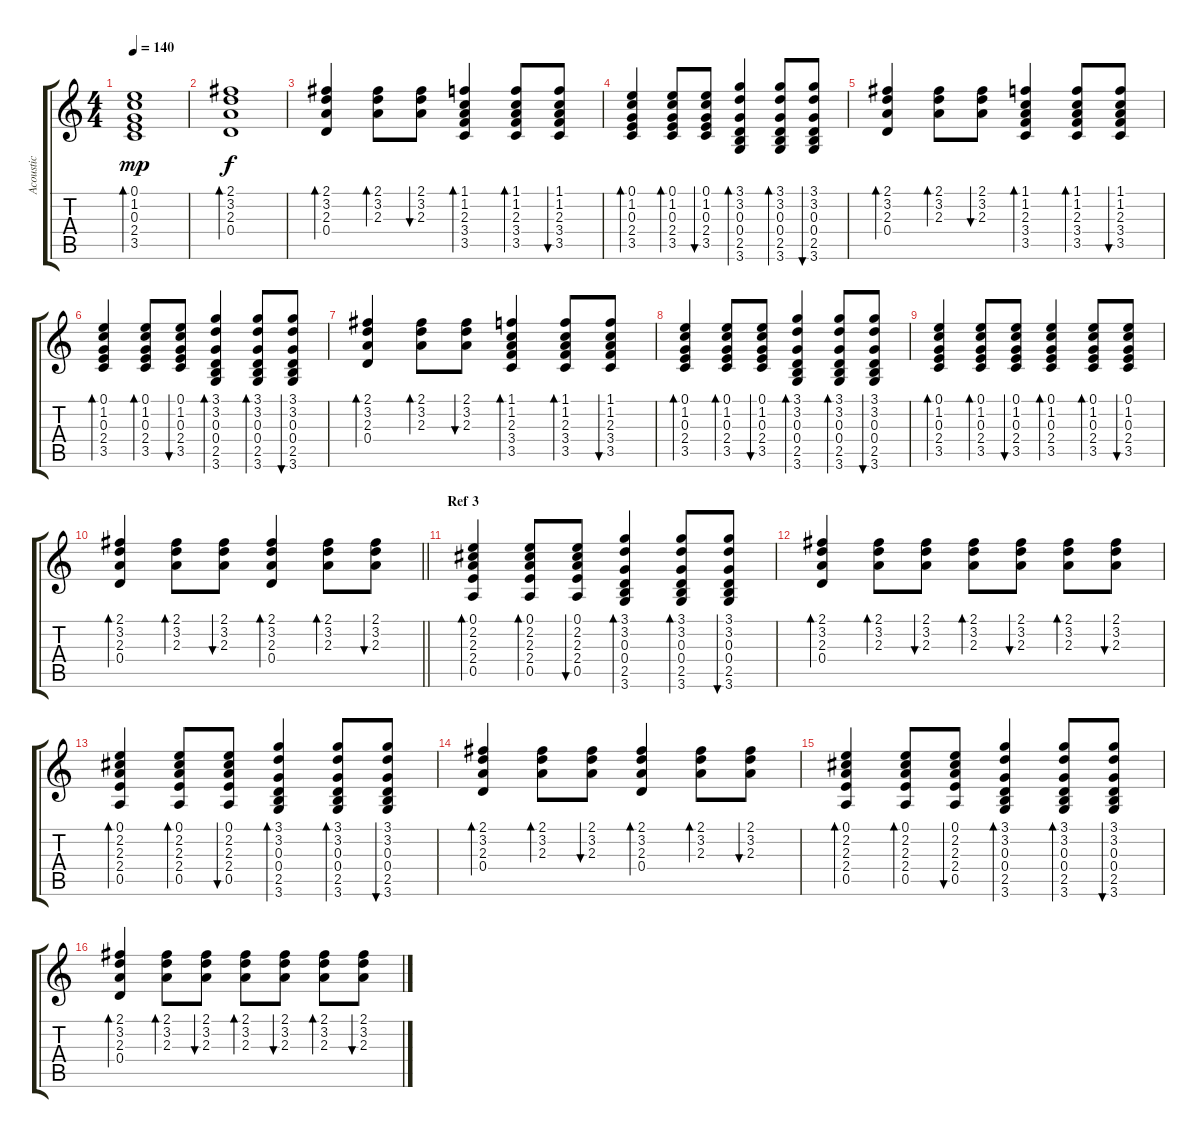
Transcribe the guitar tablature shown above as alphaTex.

\track ("Acoustic" "Acoustic") {instrument acousticguitarsteel}
\staff {score tabs}
\tuning (E4 B3 G3 D3 A2 E2) {hide}
\ts (4 4)
\tempo 140
\clef g2
\ks c
(0.1 1.2 0.3 2.4 3.5).1{bd 60 dy mp} |
(2.1 3.2 2.3 0.4).1{bd 60 dy f} |
(2.1 3.2 2.3 0.4).4{bd 60} (2.1 3.2 2.3).8{bd 60} (2.1 3.2 2.3).8{bu 60} (1.1 1.2 2.3 3.4 3.5).4{bd 60} (1.1 1.2 2.3 3.4 3.5).8{bd 60} (1.1 1.2 2.3 3.4 3.5).8{bu 60} |
(0.1 1.2 0.3 2.4 3.5).4{bd 60} (0.1 1.2 0.3 2.4 3.5).8{bd 60} (0.1 1.2 0.3 2.4 3.5).8{bu 60} (3.1 3.2 0.3 0.4 2.5 3.6).4{bd 60} (3.1 3.2 0.3 0.4 2.5 3.6).8{bd 60} (3.1 3.2 0.3 0.4 2.5 3.6).8{bu 60} |
(2.1 3.2 2.3 0.4).4{bd 60} (2.1 3.2 2.3).8{bd 60} (2.1 3.2 2.3).8{bu 60} (1.1 1.2 2.3 3.4 3.5).4{bd 60} (1.1 1.2 2.3 3.4 3.5).8{bd 60} (1.1 1.2 2.3 3.4 3.5).8{bu 60} |
(0.1 1.2 0.3 2.4 3.5).4{bd 60} (0.1 1.2 0.3 2.4 3.5).8{bd 60} (0.1 1.2 0.3 2.4 3.5).8{bu 60} (3.1 3.2 0.3 0.4 2.5 3.6).4{bd 60} (3.1 3.2 0.3 0.4 2.5 3.6).8{bd 60} (3.1 3.2 0.3 0.4 2.5 3.6).8{bu 60} |
(2.1 3.2 2.3 0.4).4{bd 60} (2.1 3.2 2.3).8{bd 60} (2.1 3.2 2.3).8{bu 60} (1.1 1.2 2.3 3.4 3.5).4{bd 60} (1.1 1.2 2.3 3.4 3.5).8{bd 60} (1.1 1.2 2.3 3.4 3.5).8{bu 60} |
(0.1 1.2 0.3 2.4 3.5).4{bd 60} (0.1 1.2 0.3 2.4 3.5).8{bd 60} (0.1 1.2 0.3 2.4 3.5).8{bu 60} (3.1 3.2 0.3 0.4 2.5 3.6).4{bd 60} (3.1 3.2 0.3 0.4 2.5 3.6).8{bd 60} (3.1 3.2 0.3 0.4 2.5 3.6).8{bu 60} |
(0.1 1.2 0.3 2.4 3.5).4{bd 60} (0.1 1.2 0.3 2.4 3.5).8{bd 60} (0.1 1.2 0.3 2.4 3.5).8{bu 60} (0.1 1.2 0.3 2.4 3.5).4{bd 60} (0.1 1.2 0.3 2.4 3.5).8{bd 60} (0.1 1.2 0.3 2.4 3.5).8{bu 60} |
\barLineRight lightlight
(2.1 3.2 2.3 0.4).4{bd 60} (2.1 3.2 2.3).8{bd 60} (2.1 3.2 2.3).8{bu 60} (2.1 3.2 2.3 0.4).4{bd 60} (2.1 3.2 2.3).8{bd 60} (2.1 3.2 2.3).8{bu 60} |
\section ("" "Ref 3")
(0.1 2.2 2.3 2.4 0.5).4{bd 60} (0.1 2.2 2.3 2.4 0.5).8{bd 60} (0.1 2.2 2.3 2.4 0.5).8{bu 60} (3.1 3.2 0.3 0.4 2.5 3.6).4{bd 60} (3.1 3.2 0.3 0.4 2.5 3.6).8{bd 60} (3.1 3.2 0.3 0.4 2.5 3.6).8{bu 60} |
(2.1 3.2 2.3 0.4).4{bd 60} (2.1 3.2 2.3).8{bd 60} (2.1 3.2 2.3).8{bu 60} (2.1 3.2 2.3).8{bd 60} (2.1 3.2 2.3).8{bu 60} (2.1 3.2 2.3).8{bd 60} (2.1 3.2 2.3).8{bu 60} |
(0.1 2.2 2.3 2.4 0.5).4{bd 60} (0.1 2.2 2.3 2.4 0.5).8{bd 60} (0.1 2.2 2.3 2.4 0.5).8{bu 60} (3.1 3.2 0.3 0.4 2.5 3.6).4{bd 60} (3.1 3.2 0.3 0.4 2.5 3.6).8{bd 60} (3.1 3.2 0.3 0.4 2.5 3.6).8{bu 60} |
(2.1 3.2 2.3 0.4).4{bd 60} (2.1 3.2 2.3).8{bd 60} (2.1 3.2 2.3).8{bu 60} (2.1 3.2 2.3 0.4).4{bd 60} (2.1 3.2 2.3).8{bd 60} (2.1 3.2 2.3).8{bu 60} |
(0.1 2.2 2.3 2.4 0.5).4{bd 60} (0.1 2.2 2.3 2.4 0.5).8{bd 60} (0.1 2.2 2.3 2.4 0.5).8{bu 60} (3.1 3.2 0.3 0.4 2.5 3.6).4{bd 60} (3.1 3.2 0.3 0.4 2.5 3.6).8{bd 60} (3.1 3.2 0.3 0.4 2.5 3.6).8{bu 60} |
(2.1 3.2 2.3 0.4).4{bd 60} (2.1 3.2 2.3).8{bd 60} (2.1 3.2 2.3).8{bu 60} (2.1 3.2 2.3).8{bd 60} (2.1 3.2 2.3).8{bu 60} (2.1 3.2 2.3).8{bd 60} (2.1 3.2 2.3).8{bu 60}
